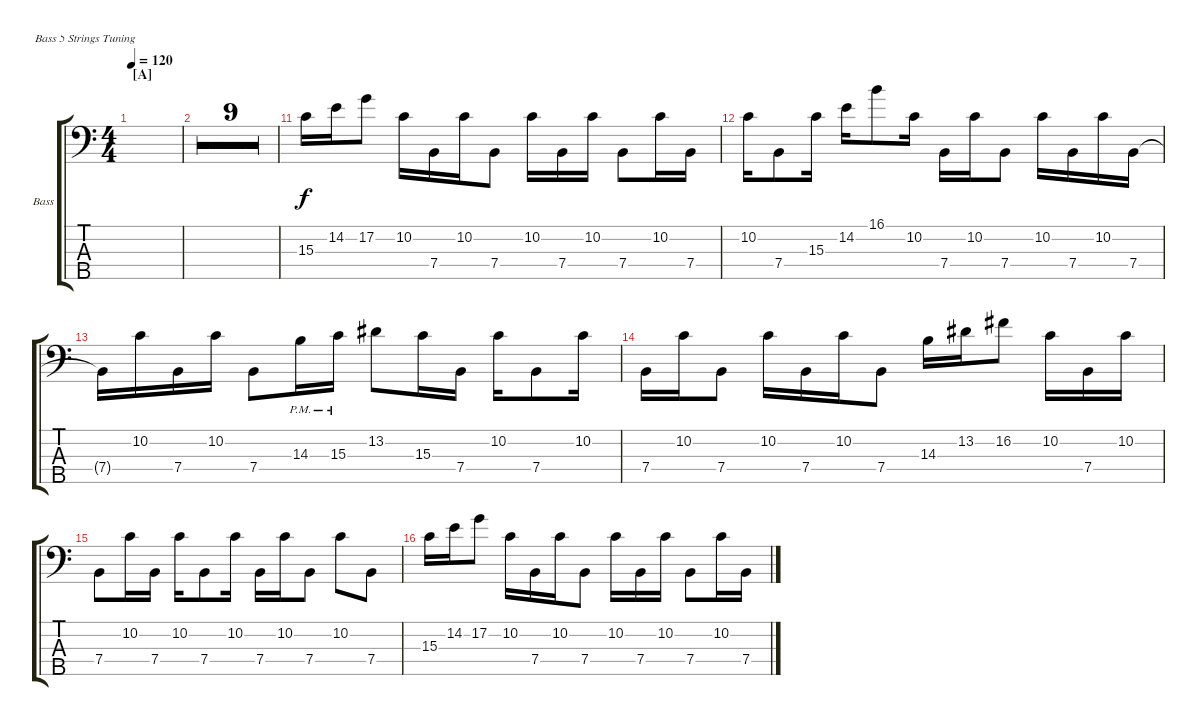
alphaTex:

\bracketExtendMode groupsimilarinstruments
\firstSystemTrackNameOrientation horizontal
\otherSystemsTrackNameOrientation horizontal
\track ("Bass" "Bass") {multiBarRest instrument electricbassfinger}
\staff {score tabs}
\tuning (G2 D2 A1 E1 B0)
\ts (4 4)
\beaming (8 2 2 2 2)
\section ("A" "")
\tempo 120
\clef f4
\ks c
|
|
|
|
|
|
|
|
|
\barLineRight lightlight
|
15.3.16 14.2.16 17.2.8 10.2.16 7.4.16 10.2.16 7.4.8 10.2.16 7.4.16 10.2.16 7.4.8 10.2.16 7.4.16 |
10.2.16 7.4.8 15.3.16 14.2.16 16.1.8 10.2.16 7.4.16 10.2.16 7.4.8 10.2.16 7.4.16 10.2.16 7.4.16 |
7.4{t}.16 10.2.16 7.4.16 10.2.16 7.4.8 14.3{pm}.16 15.3{pm}.16 13.2.8 15.3.16 7.4.16 10.2.16 7.4.8 10.2.16 |
7.4.16 10.2.16 7.4.8 10.2.16 7.4.16 10.2.16 7.4.8 14.3.16 13.2.16 16.2.8 10.2.16 7.4.16 10.2.16 |
7.4.8 10.2.16 7.4.16 10.2.16 7.4.8 10.2.16 7.4.16 10.2.16 7.4.8 10.2.8 7.4.8 |
15.3.16 14.2.16 17.2.8 10.2.16 7.4.16 10.2.16 7.4.8 10.2.16 7.4.16 10.2.16 7.4.8 10.2.16 7.4.16
